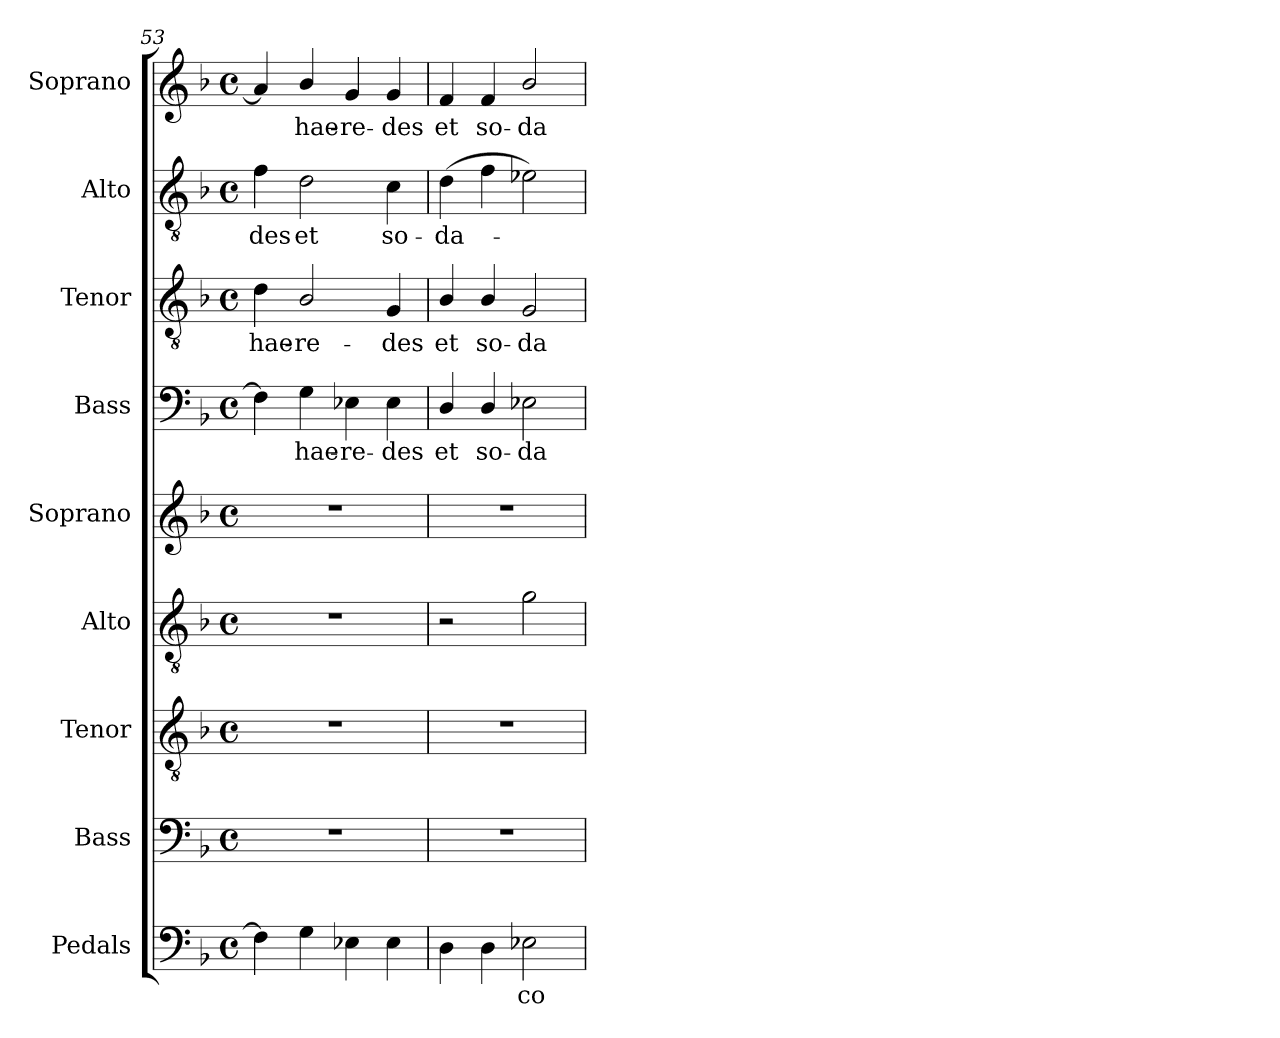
**kern	**text	**kern	**kern	**kern	**kern	**kern	**text	**kern	**text	**kern	**text	**kern	**text
*part9	*part9	*part8	*part7	*part6	*part5	*part4	*part4	*part3	*part3	*part2	*part2	*part1	*part1
*staff9	*staff9	*staff8	*staff7	*staff6	*staff5	*staff4	*staff4	*staff3	*staff3	*staff2	*staff2	*staff1	*staff1
*I"Pedals	*	*I"Bass	*I"Tenor	*I"Alto	*I"Soprano	*I"Bass	*	*I"Tenor	*	*I"Alto	*	*I"Soprano	*
*I'Ped.	*	*I'B.	*I'T.	*I'A.	*I'S.	*I'B.	*	*I'T.	*	*I'A.	*	*I'S.	*
*clefF4	*	*clefF4	*clefGv2	*clefGv2	*clefG2	*clefF4	*	*clefGv2	*	*clefGv2	*	*clefG2	*
*	*	*	*ITrd7c12	*ITrd7c12	*	*	*	*ITrd7c12	*	*ITrd7c12	*	*	*
*k[b-]	*	*k[b-]	*k[b-]	*k[b-]	*k[b-]	*k[b-]	*	*k[b-]	*	*k[b-]	*	*k[b-]	*
*F:	*	*F:	*F:	*F:	*F:	*F:	*	*F:	*	*F:	*	*F:	*
*M4/4	*	*M4/4	*M4/4	*M4/4	*M4/4	*M4/4	*	*M4/4	*	*M4/4	*	*M4/4	*
*met(c)	*	*met(c)	*met(c)	*met(c)	*met(c)	*met(c)	*	*met(c)	*	*met(c)	*	*met(c)	*
=53	=53	=53	=53	=53	=53	=53	=53	=53	=53	=53	=53	=53	=53
!	!	!	!	!	!	!	!	!	!LO:LY:b:color=#000000	!	!	!	!
!	!	!	!	!	!	!	!	!	!	!	!LO:LY:b:color=#000000	!	!
4Fi\]	.	1r	1r	1r	1r	4Fi\]	.	4Di\	-hae-	4Fi\	-des	4ai/]	.
!	!	!	!	!	!	!	!LO:LY:b:color=#000000	!	!	!	!	!	!
!	!	!	!	!	!	!	!	!	!LO:LY:b:color=#000000	!	!	!	!
!	!	!	!	!	!	!	!	!	!	!	!LO:LY:b:color=#000000	!	!
!	!	!	!	!	!	!	!	!	!	!	!	!	!LO:LY:b:color=#000000
4Gi\	.	.	.	.	.	4Gi\	-hae-	2BB-i/	-re-	2Di\	et	4b-i/	-hae-
!	!	!	!	!	!	!	!LO:LY:b:color=#000000	!	!	!	!	!	!
!	!	!	!	!	!	!	!	!	!	!	!	!	!LO:LY:b:color=#000000
4E-Xi\	.	.	.	.	.	4E-Xi\	-re-	.	.	.	.	4gi/	-re-
!	!	!	!	!	!	!	!LO:LY:b:color=#000000	!	!	!	!	!	!
!	!	!	!	!	!	!	!	!	!LO:LY:b:color=#000000	!	!	!	!
!	!	!	!	!	!	!	!	!	!	!	!LO:LY:b:color=#000000	!	!
!	!	!	!	!	!	!	!	!	!	!	!	!	!LO:LY:b:color=#000000
4E-i\	.	.	.	.	.	4E-i\	-des	4GGi/	-des	4Ci\	so-	4gi/	-des
=54	=54	=54	=54	=54	=54	=54	=54	=54	=54	=54	=54	=54	=54
!	!	!	!	!	!	!	!LO:LY:b:color=#000000	!	!	!	!	!	!
!	!	!	!	!	!	!	!	!	!LO:LY:b:color=#000000	!	!	!	!
!	!	!	!	!	!	!	!	!	!	!	!LO:LY:b:color=#000000	!	!
!	!	!	!	!	!	!	!	!	!	!	!	!	!LO:LY:b:color=#000000
4Di\	.	1r	1r	2r	1r	4Di/	et	4BB-i/	et	(4Di\	-da-	4fi/	et
!	!	!	!	!	!	!	!LO:LY:b:color=#000000	!	!	!	!	!	!
!	!	!	!	!	!	!	!	!	!LO:LY:b:color=#000000	!	!	!	!
!	!	!	!	!	!	!	!	!	!	!	!	!	!LO:LY:b:color=#000000
4Di\	.	.	.	.	.	4Di/	so-	4BB-i/	so-	4Fi\	.	4fi/	so-
!	!LO:LY:a:color=#000000	!	!	!	!	!	!	!	!	!	!	!	!
!	!	!	!	!	!	!	!LO:LY:b:color=#000000	!	!	!	!	!	!
!	!	!	!	!	!	!	!	!	!LO:LY:b:color=#000000	!	!	!	!
!	!	!	!	!	!	!	!	!	!	!	!	!	!LO:LY:b:color=#000000
2E-Xi\	co-	.	.	2Gi\	.	2E-Xi\	-da-	2GGi/	-da-	2E-Xi\)	.	2b-i/	-da-
=	=	=	=	=	=	=	=	=	=	=	=	=	=
*-	*-	*-	*-	*-	*-	*-	*-	*-	*-	*-	*-	*-	*-
